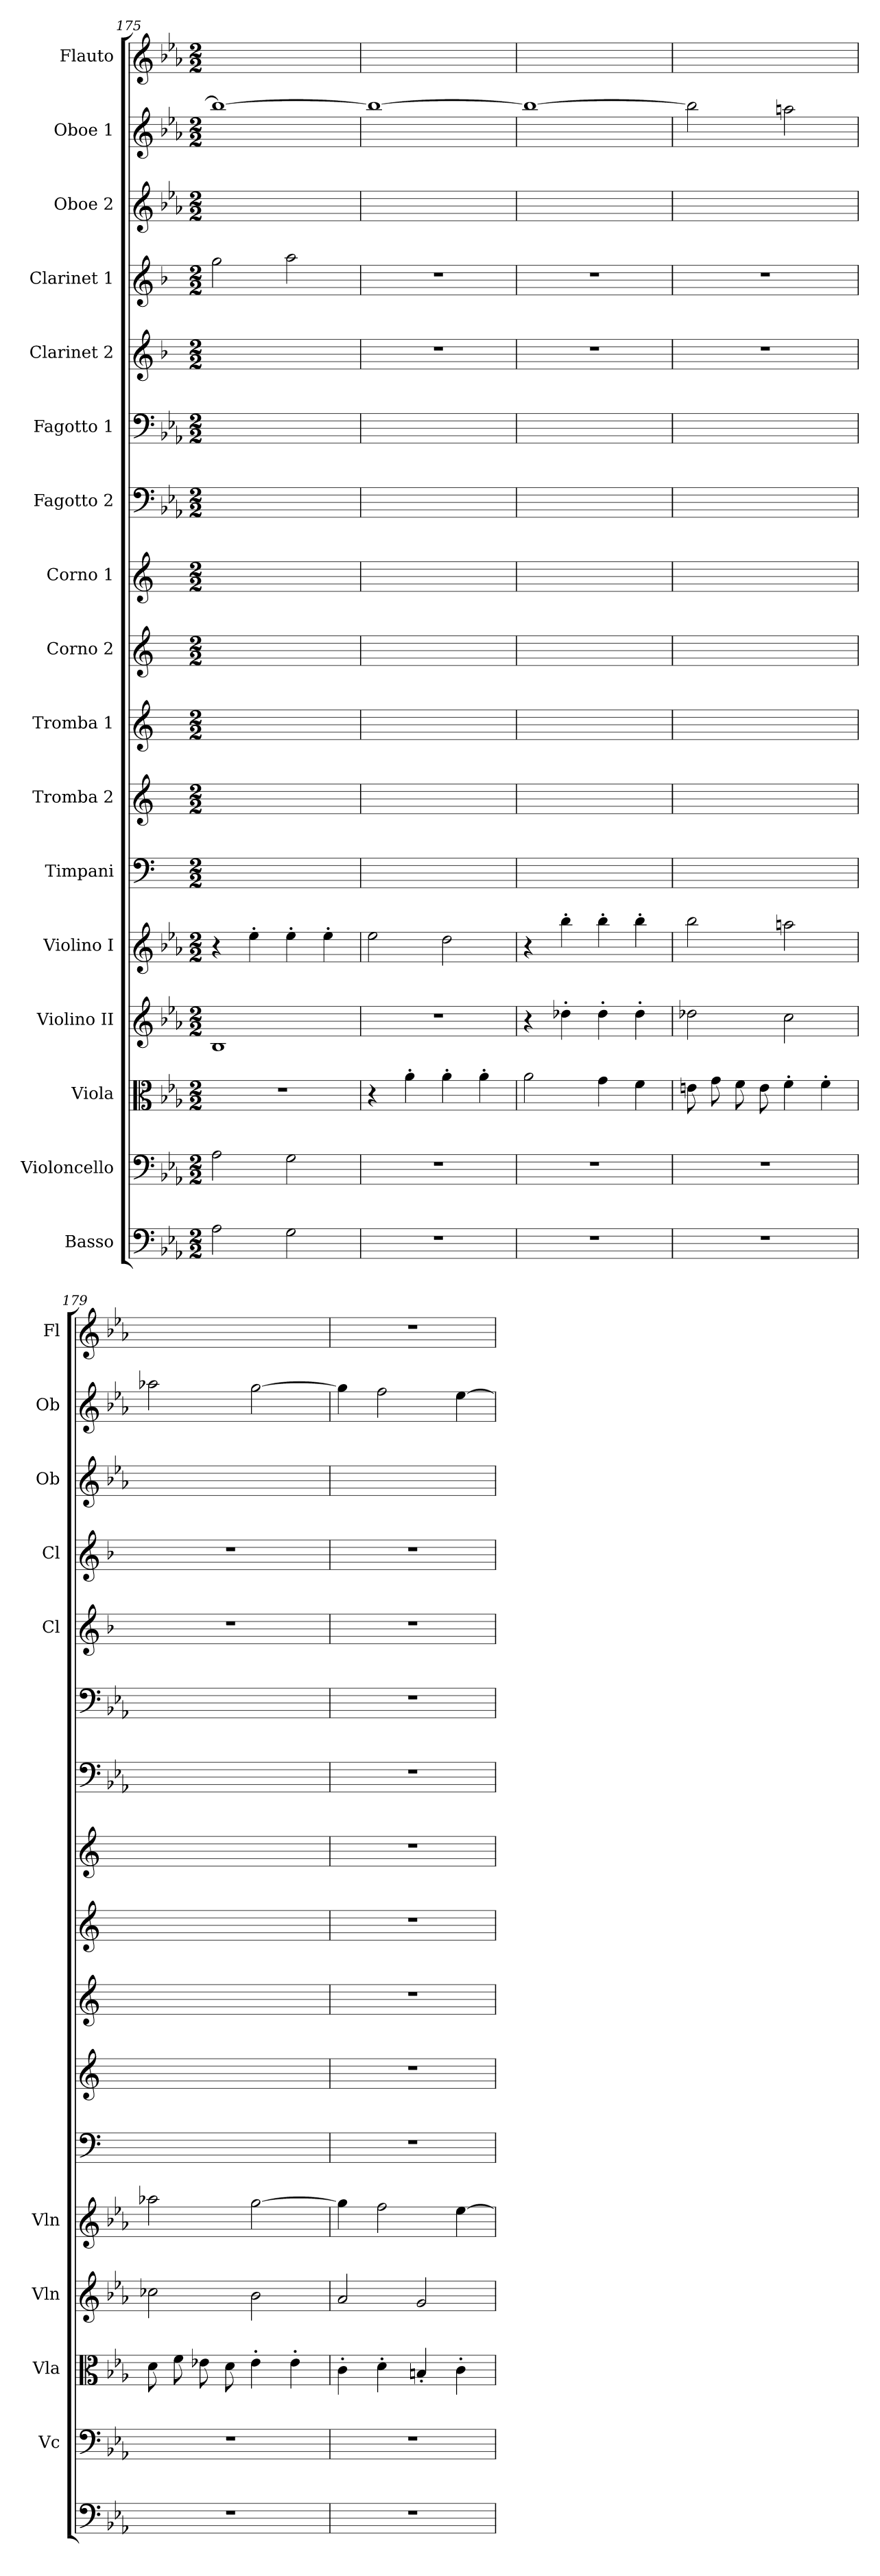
**kern	**kern	**kern	**kern	**kern	**kern	**kern	**kern	**kern	**kern	**kern	**kern	**kern	**kern	**kern	**kern	**kern
*part17	*part16	*part15	*part14	*part13	*part12	*part11	*part10	*part9	*part8	*part7	*part6	*part5	*part4	*part3	*part2	*part1
*staff17	*staff16	*staff15	*staff14	*staff13	*staff12	*staff11	*staff10	*staff9	*staff8	*staff7	*staff6	*staff5	*staff4	*staff3	*staff2	*staff1
*I"Basso	*I"Violoncello	*I"Viola	*I"Violino II	*I"Violino I	*I"Timpani	*I"Tromba 2	*I"Tromba 1	*I"Corno 2	*I"Corno 1	*I"Fagotto 2	*I"Fagotto 1	*I"Clarinet 2	*I"Clarinet 1	*I"Oboe 2	*I"Oboe 1	*I"Flauto
*	*I'Vc	*I'Vla	*I'Vln	*I'Vln	*	*	*	*	*	*	*	*I'Cl	*I'Cl	*I'Ob	*I'Ob	*I'Fl
*clefF4	*clefF4	*clefC3	*clefG2	*clefG2	*clefF4	*clefG2	*clefG2	*clefG2	*clefG2	*clefF4	*clefF4	*clefG2	*clefG2	*clefG2	*clefG2	*clefG2
*ITrd7c12	*	*	*	*	*	*ITrd-2c-3	*ITrd-2c-3	*ITrd5c9	*ITrd5c9	*	*	*ITrd1c2	*ITrd1c2	*	*	*
*k[b-e-a-]	*k[b-e-a-]	*k[b-e-a-]	*k[b-e-a-]	*k[b-e-a-]	*	*	*	*	*	*k[b-e-a-]	*k[b-e-a-]	*k[b-e-a-]	*k[b-e-a-]	*k[b-e-a-]	*k[b-e-a-]	*k[b-e-a-]
*M2/2	*M2/2	*M2/2	*M2/2	*M2/2	*M2/2	*M2/2	*M2/2	*M2/2	*M2/2	*M2/2	*M2/2	*M2/2	*M2/2	*M2/2	*M2/2	*M2/2
=175	=175	=175	=175	=175	=175	=175	=175	=175	=175	=175	=175	=175	=175	=175	=175	=175
2AA-	2A-	1r	1B-	4r	1ryy	1ryy	1ryy	1ryy	1ryy	1ryy	1ryy	1ryy	2ff	1ryy	1bb-_	1ryy
.	.	.	.	4ee-'	.	.	.	.	.	.	.	.	.	.	.	.
2GG	2G	.	.	4ee-'	.	.	.	.	.	.	.	.	2gg	.	.	.
.	.	.	.	4ee-'	.	.	.	.	.	.	.	.	.	.	.	.
=176	=176	=176	=176	=176	=176	=176	=176	=176	=176	=176	=176	=176	=176	=176	=176	=176
1r	1r	4r	1r	2ee-	1ryy	1ryy	1ryy	1ryy	1ryy	1ryy	1ryy	1r	1r	1ryy	1bb-_	1ryy
.	.	4a-'	.	.	.	.	.	.	.	.	.	.	.	.	.	.
.	.	4a-'	.	2dd	.	.	.	.	.	.	.	.	.	.	.	.
.	.	4a-'	.	.	.	.	.	.	.	.	.	.	.	.	.	.
=177	=177	=177	=177	=177	=177	=177	=177	=177	=177	=177	=177	=177	=177	=177	=177	=177
1r	1r	2a-	4r	4r	1ryy	1ryy	1ryy	1ryy	1ryy	1ryy	1ryy	1r	1r	1ryy	1bb-_	1ryy
.	.	.	4dd-X'	4bb-'	.	.	.	.	.	.	.	.	.	.	.	.
.	.	4g	4dd-'	4bb-'	.	.	.	.	.	.	.	.	.	.	.	.
.	.	4f	4dd-'	4bb-'	.	.	.	.	.	.	.	.	.	.	.	.
=178	=178	=178	=178	=178	=178	=178	=178	=178	=178	=178	=178	=178	=178	=178	=178	=178
1r	1r	8en	2dd-X	2bb-	1ryy	1ryy	1ryy	1ryy	1ryy	1ryy	1ryy	1r	1r	1ryy	2bb-]	1ryy
.	.	8g	.	.	.	.	.	.	.	.	.	.	.	.	.	.
.	.	8f	.	.	.	.	.	.	.	.	.	.	.	.	.	.
.	.	8e	.	.	.	.	.	.	.	.	.	.	.	.	.	.
.	.	4f'	2cc	2aan	.	.	.	.	.	.	.	.	.	.	2aan	.
.	.	4f'	.	.	.	.	.	.	.	.	.	.	.	.	.	.
=179	=179	=179	=179	=179	=179	=179	=179	=179	=179	=179	=179	=179	=179	=179	=179	=179
1r	1r	8d	2cc-X	2aa-X	1ryy	1ryy	1ryy	1ryy	1ryy	1ryy	1ryy	1r	1r	1ryy	2aa-X	1ryy
.	.	8f	.	.	.	.	.	.	.	.	.	.	.	.	.	.
.	.	8e-X	.	.	.	.	.	.	.	.	.	.	.	.	.	.
.	.	8d	.	.	.	.	.	.	.	.	.	.	.	.	.	.
.	.	4e-'	2b-	[2gg	.	.	.	.	.	.	.	.	.	.	[2gg	.
.	.	4e-'	.	.	.	.	.	.	.	.	.	.	.	.	.	.
=180	=180	=180	=180	=180	=180	=180	=180	=180	=180	=180	=180	=180	=180	=180	=180	=180
1r	1r	4c'	2a-	4gg]	1r	1r	1r	1r	1r	1r	1r	1r	1r	1ryy	4gg]	1r
.	.	4d'	.	2ff	.	.	.	.	.	.	.	.	.	.	2ff	.
.	.	4Bn'	2g	.	.	.	.	.	.	.	.	.	.	.	.	.
.	.	4c'	.	[4ee-	.	.	.	.	.	.	.	.	.	.	[4ee-	.
=	=	=	=	=	=	=	=	=	=	=	=	=	=	=	=	=
*-	*-	*-	*-	*-	*-	*-	*-	*-	*-	*-	*-	*-	*-	*-	*-	*-
